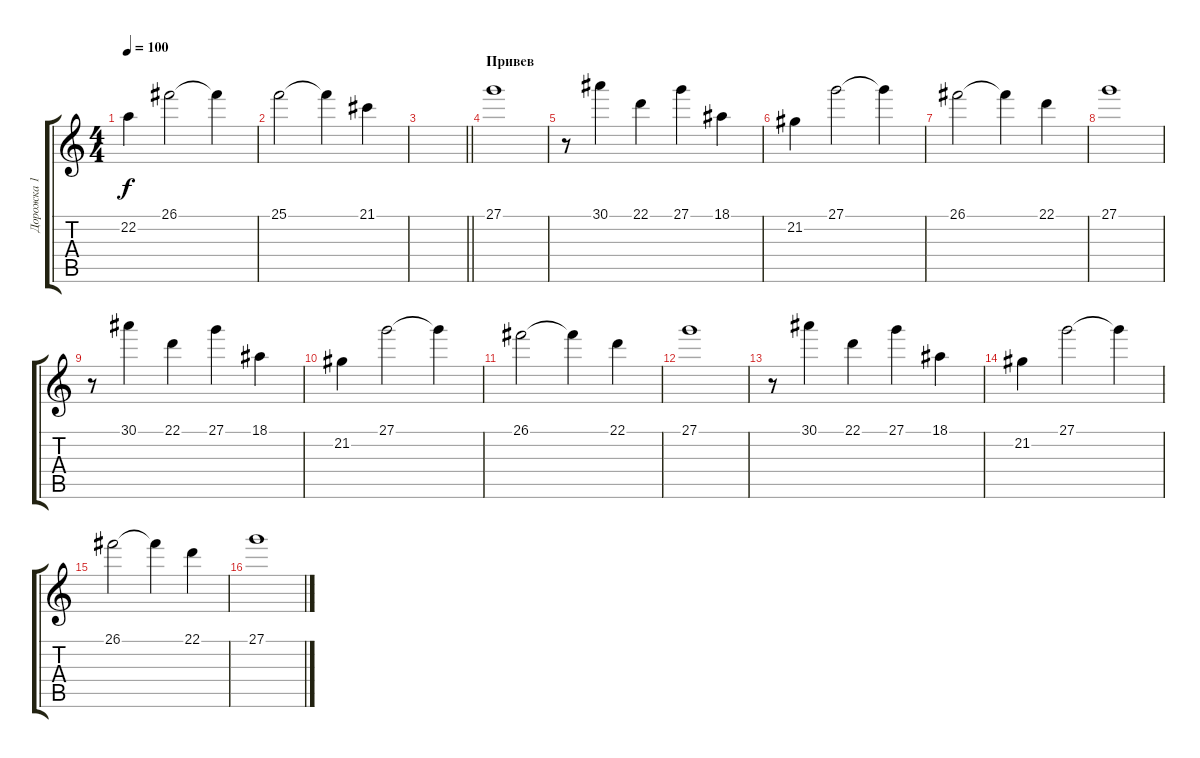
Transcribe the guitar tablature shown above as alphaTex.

\track ("Дорожка 1" "Дорожка 1") {instrument brightacousticpiano}
\staff {score tabs}
\tuning (E4 B3 G3 D3 A2 E2) {hide}
\ts (4 4)
\tempo 100
\clef g2
\ks c
22.2{t}.4{dy f} 26.1.2 26.1{t}.4 |
25.1.2 25.1{t}.4 21.1.4 |
\barLineRight lightlight
|
\section ("" "Привев")
27.1.1 |
r.8 30.1.4 22.1.4 27.1.4 18.1.4 |
21.2.4 27.1.2 27.1{t}.4 |
26.1.2 26.1{t}.4 22.1.4 |
27.1.1 |
r.8 30.1.4 22.1.4 27.1.4 18.1.4 |
21.2.4 27.1.2 27.1{t}.4 |
26.1.2 26.1{t}.4 22.1.4 |
27.1.1 |
r.8 30.1.4 22.1.4 27.1.4 18.1.4 |
21.2.4 27.1.2 27.1{t}.4 |
26.1.2 26.1{t}.4 22.1.4 |
27.1.1
